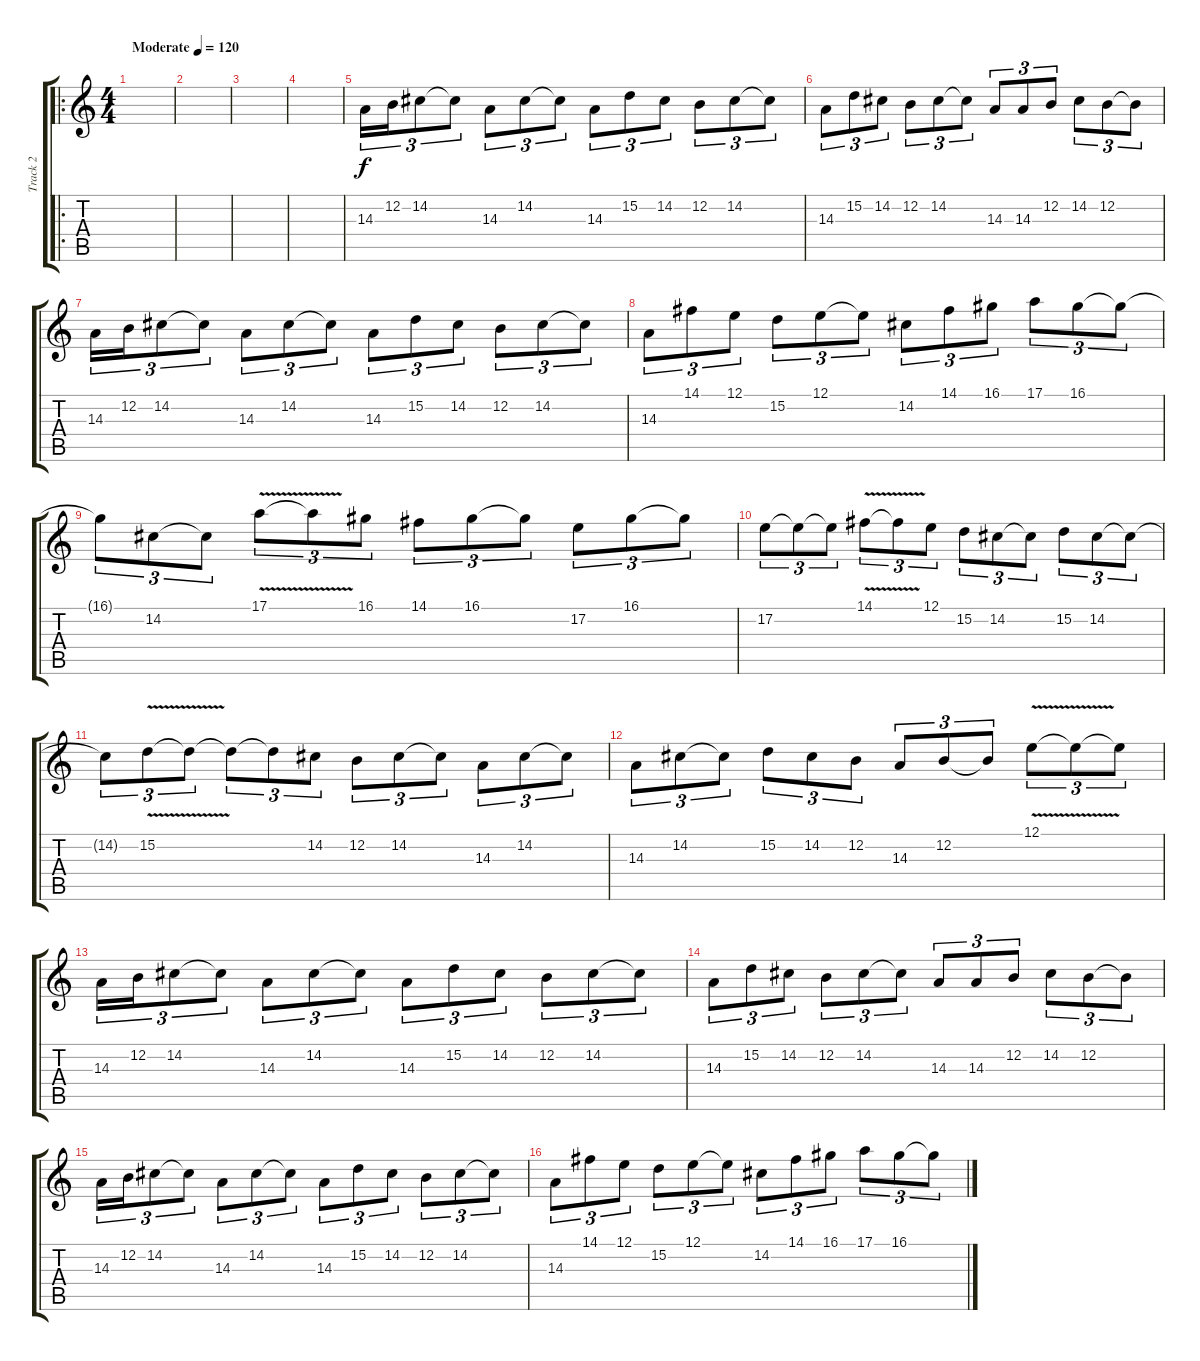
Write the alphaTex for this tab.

\track ("Track 2" "Track 2") {instrument stringensemble1}
\staff {score tabs}
\tuning (E4 B3 G3 D3 A2 E2) {hide}
\ro
\ts (4 4)
\tempo (120 "Moderate")
\clef g2
\ks c
|
|
|
|
14.3.16{tu (3 2)} 12.2.16{tu (3 2)} 14.2.8{tu (3 2)} 14.2{t}.8{tu (3 2)} 14.3.8{tu (3 2)} 14.2.8{tu (3 2)} 14.2{t}.8{tu (3 2)} 14.3.8{tu (3 2)} 15.2.8{tu (3 2)} 14.2.8{tu (3 2)} 12.2.8{tu (3 2)} 14.2.8{tu (3 2)} 14.2{t}.8{tu (3 2)} |
14.3.8{tu (3 2)} 15.2.8{tu (3 2)} 14.2.8{tu (3 2)} 12.2.8{tu (3 2)} 14.2.8{tu (3 2)} 14.2{t}.8{tu (3 2)} 14.3.8{tu (3 2)} 14.3.8{tu (3 2)} 12.2.8{tu (3 2)} 14.2.8{tu (3 2)} 12.2.8{tu (3 2)} 12.2{t}.8{tu (3 2)} |
14.3.16{tu (3 2)} 12.2.16{tu (3 2)} 14.2.8{tu (3 2)} 14.2{t}.8{tu (3 2)} 14.3.8{tu (3 2)} 14.2.8{tu (3 2)} 14.2{t}.8{tu (3 2)} 14.3.8{tu (3 2)} 15.2.8{tu (3 2)} 14.2.8{tu (3 2)} 12.2.8{tu (3 2)} 14.2.8{tu (3 2)} 14.2{t}.8{tu (3 2)} |
14.3.8{tu (3 2)} 14.1.8{tu (3 2)} 12.1.8{tu (3 2)} 15.2.8{tu (3 2)} 12.1.8{tu (3 2)} 12.1{t}.8{tu (3 2)} 14.2.8{tu (3 2)} 14.1.8{tu (3 2)} 16.1.8{tu (3 2)} 17.1.8{tu (3 2)} 16.1.8{tu (3 2)} 16.1{t}.8{tu (3 2)} |
16.1{t}.8{tu (3 2)} 14.2.8{tu (3 2)} 14.2{t}.8{tu (3 2)} 17.1{v}.8{tu (3 2)} 17.1{t}.8{tu (3 2)} 16.1.8{tu (3 2)} 14.1.8{tu (3 2)} 16.1.8{tu (3 2)} 16.1{t}.8{tu (3 2)} 17.2.8{tu (3 2)} 16.1.8{tu (3 2)} 16.1{t}.8{tu (3 2)} |
17.2.8{tu (3 2)} 17.2{t}.8{tu (3 2)} 17.2{t}.8{tu (3 2)} 14.1{v}.8{tu (3 2)} 14.1{t}.8{tu (3 2)} 12.1.8{tu (3 2)} 15.2.8{tu (3 2)} 14.2.8{tu (3 2)} 14.2{t}.8{tu (3 2)} 15.2.8{tu (3 2)} 14.2.8{tu (3 2)} 14.2{t}.8{tu (3 2)} |
14.2{t}.8{tu (3 2)} 15.2{v}.8{tu (3 2)} 15.2{t}.8{tu (3 2)} 15.2{t}.8{tu (3 2)} 15.2{t}.8{tu (3 2)} 14.2.8{tu (3 2)} 12.2.8{tu (3 2)} 14.2.8{tu (3 2)} 14.2{t}.8{tu (3 2)} 14.3.8{tu (3 2)} 14.2.8{tu (3 2)} 14.2{t}.8{tu (3 2)} |
14.3.8{tu (3 2)} 14.2.8{tu (3 2)} 14.2{t}.8{tu (3 2)} 15.2.8{tu (3 2)} 14.2.8{tu (3 2)} 12.2.8{tu (3 2)} 14.3.8{tu (3 2)} 12.2.8{tu (3 2)} 12.2{t}.8{tu (3 2)} 12.1{v}.8{tu (3 2)} 12.1{t}.8{tu (3 2)} 12.1{t}.8{tu (3 2)} |
14.3.16{tu (3 2)} 12.2.16{tu (3 2)} 14.2.8{tu (3 2)} 14.2{t}.8{tu (3 2)} 14.3.8{tu (3 2)} 14.2.8{tu (3 2)} 14.2{t}.8{tu (3 2)} 14.3.8{tu (3 2)} 15.2.8{tu (3 2)} 14.2.8{tu (3 2)} 12.2.8{tu (3 2)} 14.2.8{tu (3 2)} 14.2{t}.8{tu (3 2)} |
14.3.8{tu (3 2)} 15.2.8{tu (3 2)} 14.2.8{tu (3 2)} 12.2.8{tu (3 2)} 14.2.8{tu (3 2)} 14.2{t}.8{tu (3 2)} 14.3.8{tu (3 2)} 14.3.8{tu (3 2)} 12.2.8{tu (3 2)} 14.2.8{tu (3 2)} 12.2.8{tu (3 2)} 12.2{t}.8{tu (3 2)} |
14.3.16{tu (3 2)} 12.2.16{tu (3 2)} 14.2.8{tu (3 2)} 14.2{t}.8{tu (3 2)} 14.3.8{tu (3 2)} 14.2.8{tu (3 2)} 14.2{t}.8{tu (3 2)} 14.3.8{tu (3 2)} 15.2.8{tu (3 2)} 14.2.8{tu (3 2)} 12.2.8{tu (3 2)} 14.2.8{tu (3 2)} 14.2{t}.8{tu (3 2)} |
14.3.8{tu (3 2)} 14.1.8{tu (3 2)} 12.1.8{tu (3 2)} 15.2.8{tu (3 2)} 12.1.8{tu (3 2)} 12.1{t}.8{tu (3 2)} 14.2.8{tu (3 2)} 14.1.8{tu (3 2)} 16.1.8{tu (3 2)} 17.1.8{tu (3 2)} 16.1.8{tu (3 2)} 16.1{t}.8{tu (3 2)}
